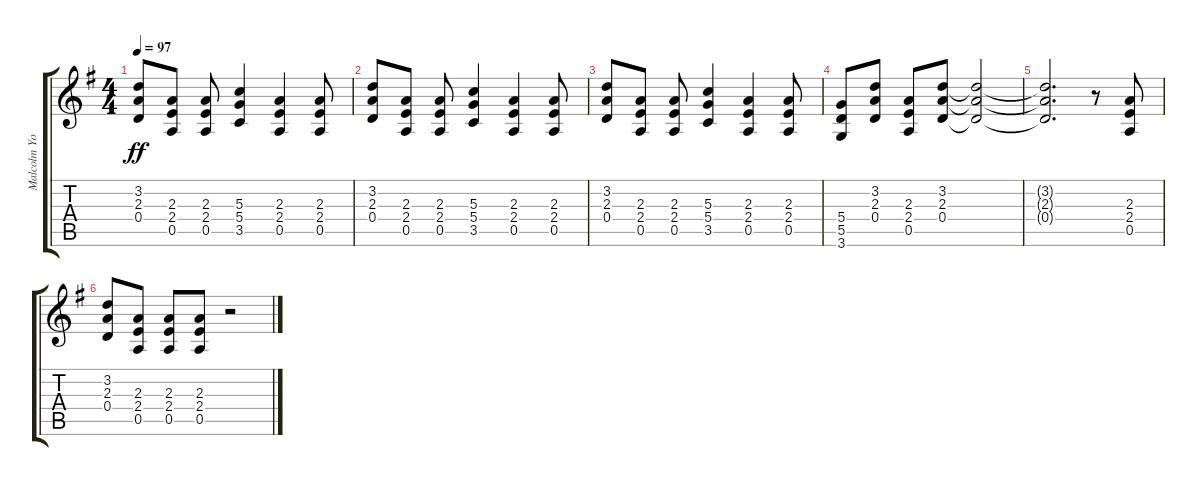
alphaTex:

\track ("Malcolm Young - Rhythm" "Malcolm Yo") {instrument distortionguitar}
\staff {score tabs}
\tuning (E4 B3 G3 D3 A2 E2) {hide}
\ts (4 4)
\tempo 97
\clef g2
\ks g
(3.2 2.3 0.4).8{dy ff} (2.3 2.4 0.5).8 (2.3 2.4 0.5).8 (5.3 5.4 3.5).4 (2.3 2.4 0.5).4 (2.3 2.4 0.5).8 |
(3.2 2.3 0.4).8 (2.3 2.4 0.5).8 (2.3 2.4 0.5).8 (5.3 5.4 3.5).4 (2.3 2.4 0.5).4 (2.3 2.4 0.5).8 |
(3.2 2.3 0.4).8 (2.3 2.4 0.5).8 (2.3 2.4 0.5).8 (5.3 5.4 3.5).4 (2.3 2.4 0.5).4 (2.3 2.4 0.5).8 |
(5.4 5.5 3.6).8 (3.2 2.3 0.4).8 (2.3 2.4 0.5).8 (3.2 2.3 0.4).8 (3.2{t} 2.3{t} 0.4{t}).2 |
(3.2{t} 2.3{t} 0.4{t}).2{d} r.8 (2.3 2.4 0.5).8 |
(3.2 2.3 0.4).8 (2.3 2.4 0.5).8 (2.3 2.4 0.5).8 (2.3 2.4 0.5).8 r.2
